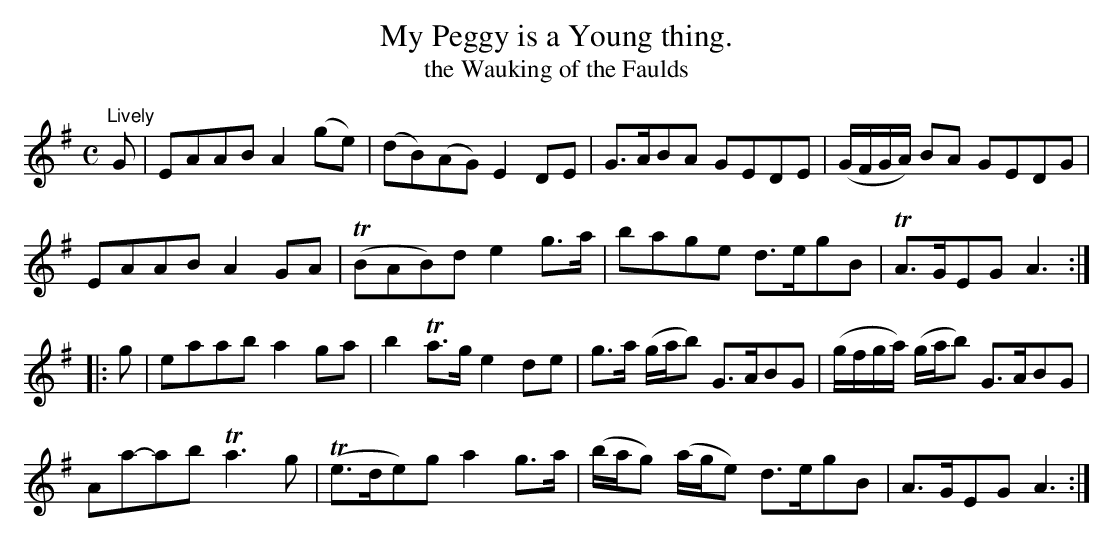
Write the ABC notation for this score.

X:1
T:My Peggy is a Young thing.
T:the Wauking of the Faulds
M:C
L:1/8
K:ADor
"Lively"
G|EAAB   A2(ge)| (dB)(AG) E2DE |G>ABA           GEDE |(G/F/G/A/)  BA     GEDG |
EAAB   A2 GA |(TBAB)d   e2g>a|bage            d>egB|TA>GEG             A3  :|
|:g|eaab   a2 ga |  b2Ta>g  e2de |g>a     (g/a/b) G>ABG|(g/f/g/a/) (g/a/b) G>ABG|
Aa-ab Ta3  g |(Te>de)g  a2g>a|(b/a/g) (a/g/e) d>egB| A>GEG             A3  :|
